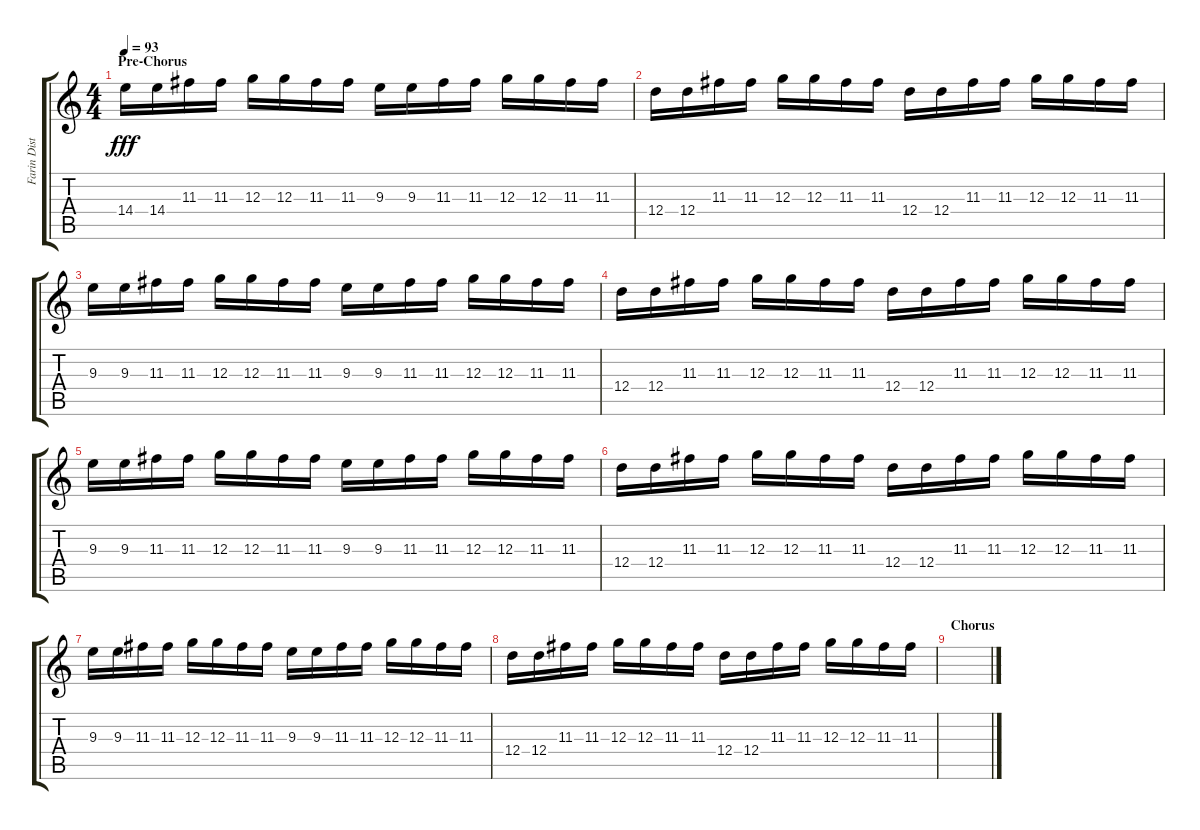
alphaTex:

\track ("Farin Dist II" "Farin Dist") {instrument distortionguitar}
\staff {score tabs}
\tuning (E4 B3 G3 D3 A2 E2) {hide}
\ts (4 4)
\section ("" "Pre-Chorus")
\tempo 93
\clef g2
\ks c
14.4.16{dy fff volume 16} 14.4.16 11.3.16 11.3.16 12.3.16 12.3.16 11.3.16 11.3.16 9.3.16 9.3.16 11.3.16 11.3.16 12.3.16 12.3.16 11.3.16 11.3.16 |
12.4.16 12.4.16 11.3.16 11.3.16 12.3.16 12.3.16 11.3.16 11.3.16 12.4.16 12.4.16 11.3.16 11.3.16 12.3.16 12.3.16 11.3.16 11.3.16 |
9.3.16 9.3.16 11.3.16 11.3.16 12.3.16 12.3.16 11.3.16 11.3.16 9.3.16 9.3.16 11.3.16 11.3.16 12.3.16 12.3.16 11.3.16 11.3.16 |
12.4.16 12.4.16 11.3.16 11.3.16 12.3.16 12.3.16 11.3.16 11.3.16 12.4.16 12.4.16 11.3.16 11.3.16 12.3.16 12.3.16 11.3.16 11.3.16 |
9.3.16 9.3.16 11.3.16 11.3.16 12.3.16 12.3.16 11.3.16 11.3.16 9.3.16 9.3.16 11.3.16 11.3.16 12.3.16 12.3.16 11.3.16 11.3.16 |
12.4.16 12.4.16 11.3.16 11.3.16 12.3.16 12.3.16 11.3.16 11.3.16 12.4.16 12.4.16 11.3.16 11.3.16 12.3.16 12.3.16 11.3.16 11.3.16 |
9.3.16 9.3.16 11.3.16 11.3.16 12.3.16 12.3.16 11.3.16 11.3.16 9.3.16 9.3.16 11.3.16 11.3.16 12.3.16 12.3.16 11.3.16 11.3.16 |
12.4.16 12.4.16 11.3.16 11.3.16 12.3.16 12.3.16 11.3.16 11.3.16 12.4.16 12.4.16 11.3.16 11.3.16 12.3.16 12.3.16 11.3.16 11.3.16 |
\section ("" "Chorus")
